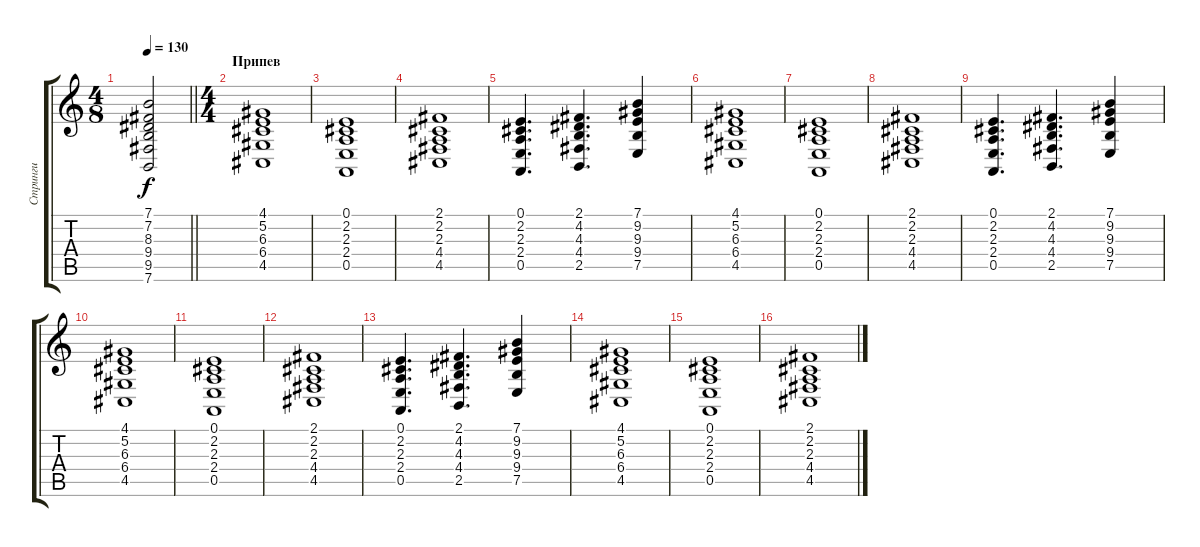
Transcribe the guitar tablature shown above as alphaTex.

\track ("Стринги" "Стринги") {instrument stringensemble2}
\staff {score tabs}
\tuning (E4 B3 G3 D3 A2 E2) {hide}
\ts (4 8)
\tempo 130
\clef g2
\barLineRight lightlight
\ks c
(7.1{t} 7.2{t} 8.3{t} 9.4{t} 9.5{t} 7.6{t}).2{dy f} |
\ts (4 4)
\section ("" "Припев")
(4.1 5.2 6.3 6.4 4.5).1{volume 9 instrument stringensemble2} |
(0.1 2.2 2.3 2.4 0.5).1 |
(2.1 2.2 2.3 4.4 4.5).1 |
(0.1 2.2 2.3 2.4 0.5).4{d} (2.1 4.2 4.3 4.4 2.5).4{d} (7.1 9.2 9.3 9.4 7.5).4 |
(4.1 5.2 6.3 6.4 4.5).1{volume 8 instrument stringensemble2} |
(0.1 2.2 2.3 2.4 0.5).1 |
(2.1 2.2 2.3 4.4 4.5).1 |
(0.1 2.2 2.3 2.4 0.5).4{d} (2.1 4.2 4.3 4.4 2.5).4{d} (7.1 9.2 9.3 9.4 7.5).4 |
(4.1 5.2 6.3 6.4 4.5).1{volume 8 instrument stringensemble2} |
(0.1 2.2 2.3 2.4 0.5).1 |
(2.1 2.2 2.3 4.4 4.5).1 |
(0.1 2.2 2.3 2.4 0.5).4{d} (2.1 4.2 4.3 4.4 2.5).4{d} (7.1 9.2 9.3 9.4 7.5).4 |
(4.1 5.2 6.3 6.4 4.5).1{volume 8 instrument stringensemble2} |
(0.1 2.2 2.3 2.4 0.5).1 |
(2.1 2.2 2.3 4.4 4.5).1
